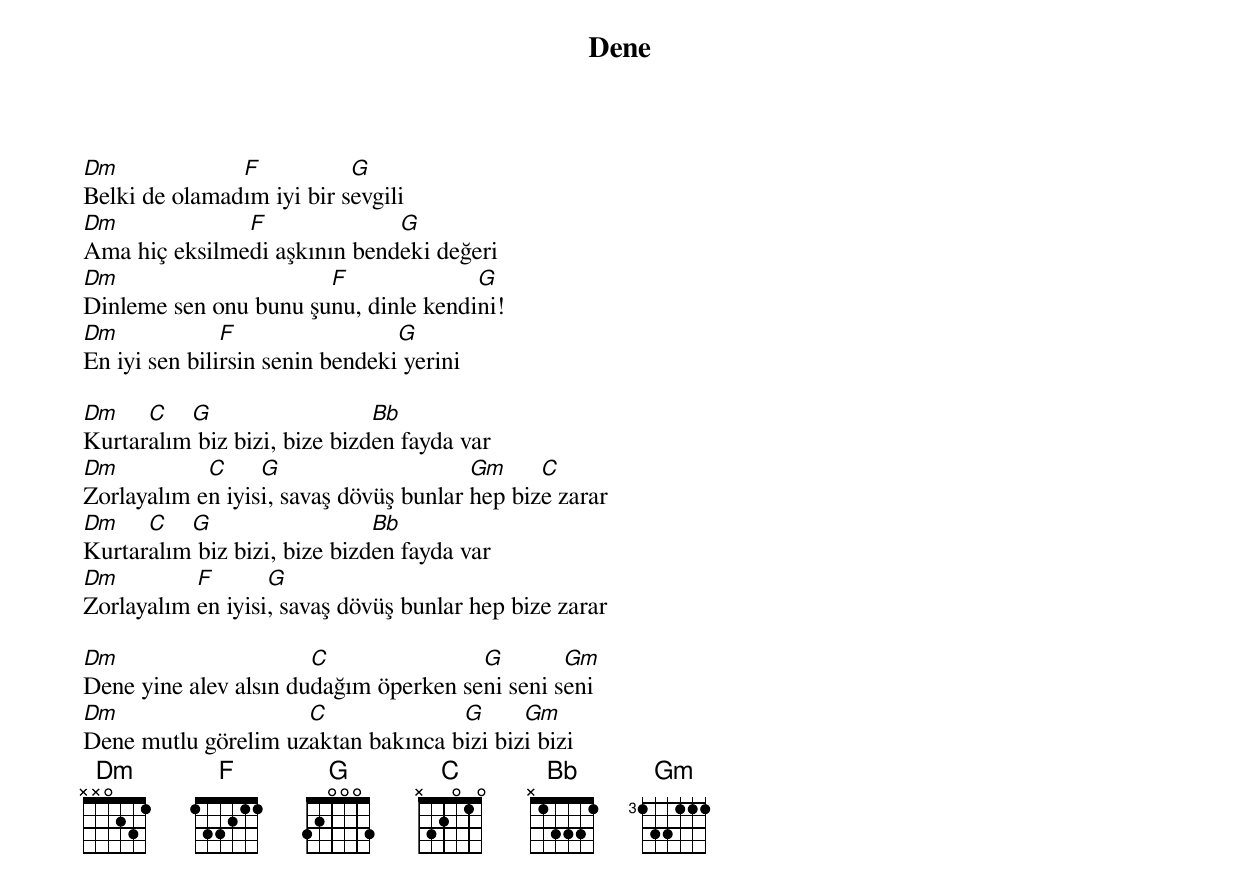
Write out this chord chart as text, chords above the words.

{title: Dene}
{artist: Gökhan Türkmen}

Dm             F           G
Belki de olamadım iyi bir sevgili
Dm             F              G
Ama hiç eksilmedi aşkının bendeki değeri
Dm                     F              G
Dinleme sen onu bunu şunu, dinle kendini!
Dm             F                 G
En iyi sen bilirsin senin bendeki yerini

Dm    C   G                   Bb
Kurtaralım biz bizi, bize bizden fayda var
Dm          C     G                     Gm     C
Zorlayalım en iyisi, savaş dövüş bunlar hep bize zarar
Dm    C   G                   Bb
Kurtaralım biz bizi, bize bizden fayda var
Dm         F       G
Zorlayalım en iyisi, savaş dövüş bunlar hep bize zarar

Dm                     C               G        Gm
Dene yine alev alsın dudağım öperken seni seni seni
Dm                   C              G      Gm
Dene mutlu görelim uzaktan bakınca bizi bizi bizi
